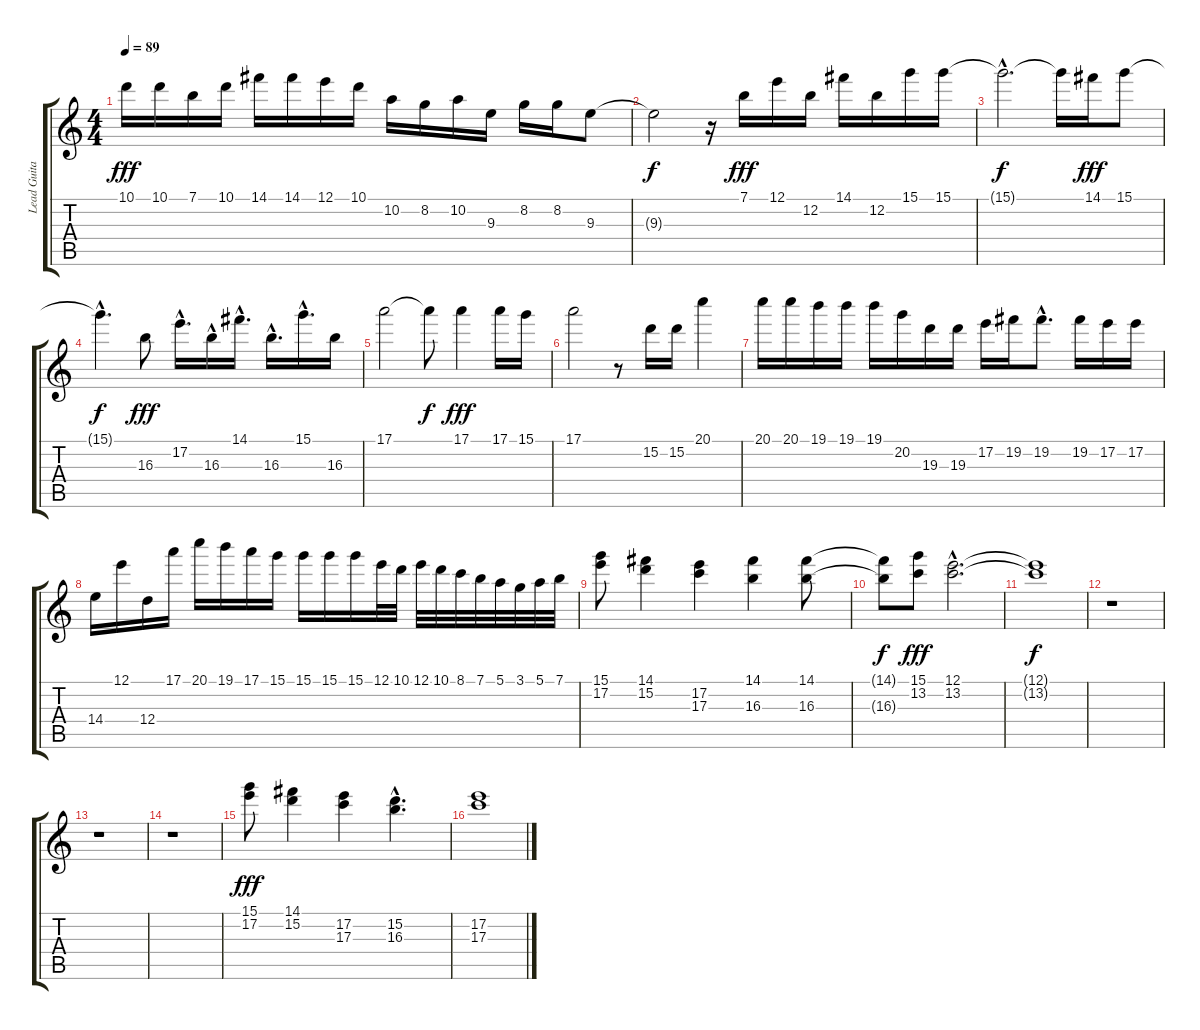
\track ("Lead Guitar" "Lead Guita") {instrument distortionguitar}
\staff {score tabs}
\tuning (E4 B3 G3 D3 A2 E2) {hide}
\ts (4 4)
\tempo 89
\clef g2
\ks c
10.1.16{dy fff} 10.1.16 7.1.16 10.1.16 14.1.16 14.1.16 12.1.16 10.1.16 10.2.16 8.2.16 10.2.16 9.3.16 8.2.16 8.2.16 9.3.8 |
9.3{t}.2{dy f} r.16 7.1.16{dy fff} 12.1.16 12.2.16 14.1.16 12.2.16 15.1.16 15.1.16 |
15.1{hac t}.2{d dy f} 15.1{t}.16 14.1.16{dy fff} 15.1.8 |
15.1{hac t}.4{d dy f} 16.3.8{dy fff} 17.2{hac}.16{d} 16.3{hac}.16 14.1{hac}.16{d} 16.3{hac}.16{d} 15.1{hac}.16{d} 16.3.16 |
17.1.2 17.1{t}.8{dy f} 17.1.4{dy fff} 17.1.16 15.1.16 |
17.1.2 r.8 15.2.16 15.2.16 20.1.4 |
20.1.16 20.1.16 19.1.16 19.1.16 19.1.16 20.2.16 19.3.16 19.3.16 17.2.16 19.2.16 19.2{hac}.8{d} 19.2.16 17.2.16 17.2.16 |
14.4.16 12.1.16 12.4.16 17.1.16 20.1.16 19.1.16 17.1.16 15.1.16 15.1.16 15.1.16 15.1.16 12.1.32 10.1.32 12.1.32 10.1.32 8.1.32 7.1.32 5.1.32 3.1.32 5.1.32 7.1.32 |
(15.1 17.2).8 (14.1 15.2).4 (17.2 17.3).4 (14.1 16.3).4 (14.1 16.3).8 |
(14.1{t} 16.3{t}).8{dy f} (15.1 13.2).8{dy fff} (12.1{hac} 13.2{hac}).2{d} |
(12.1{t} 13.2{t}).1{dy f} |
r.1 |
r.1 |
r.1 |
(15.1 17.2).8{dy fff} (14.1 15.2).4 (17.2 17.3).4 (15.2{hac} 16.3{hac}).4{d} |
(17.2 17.3).1
